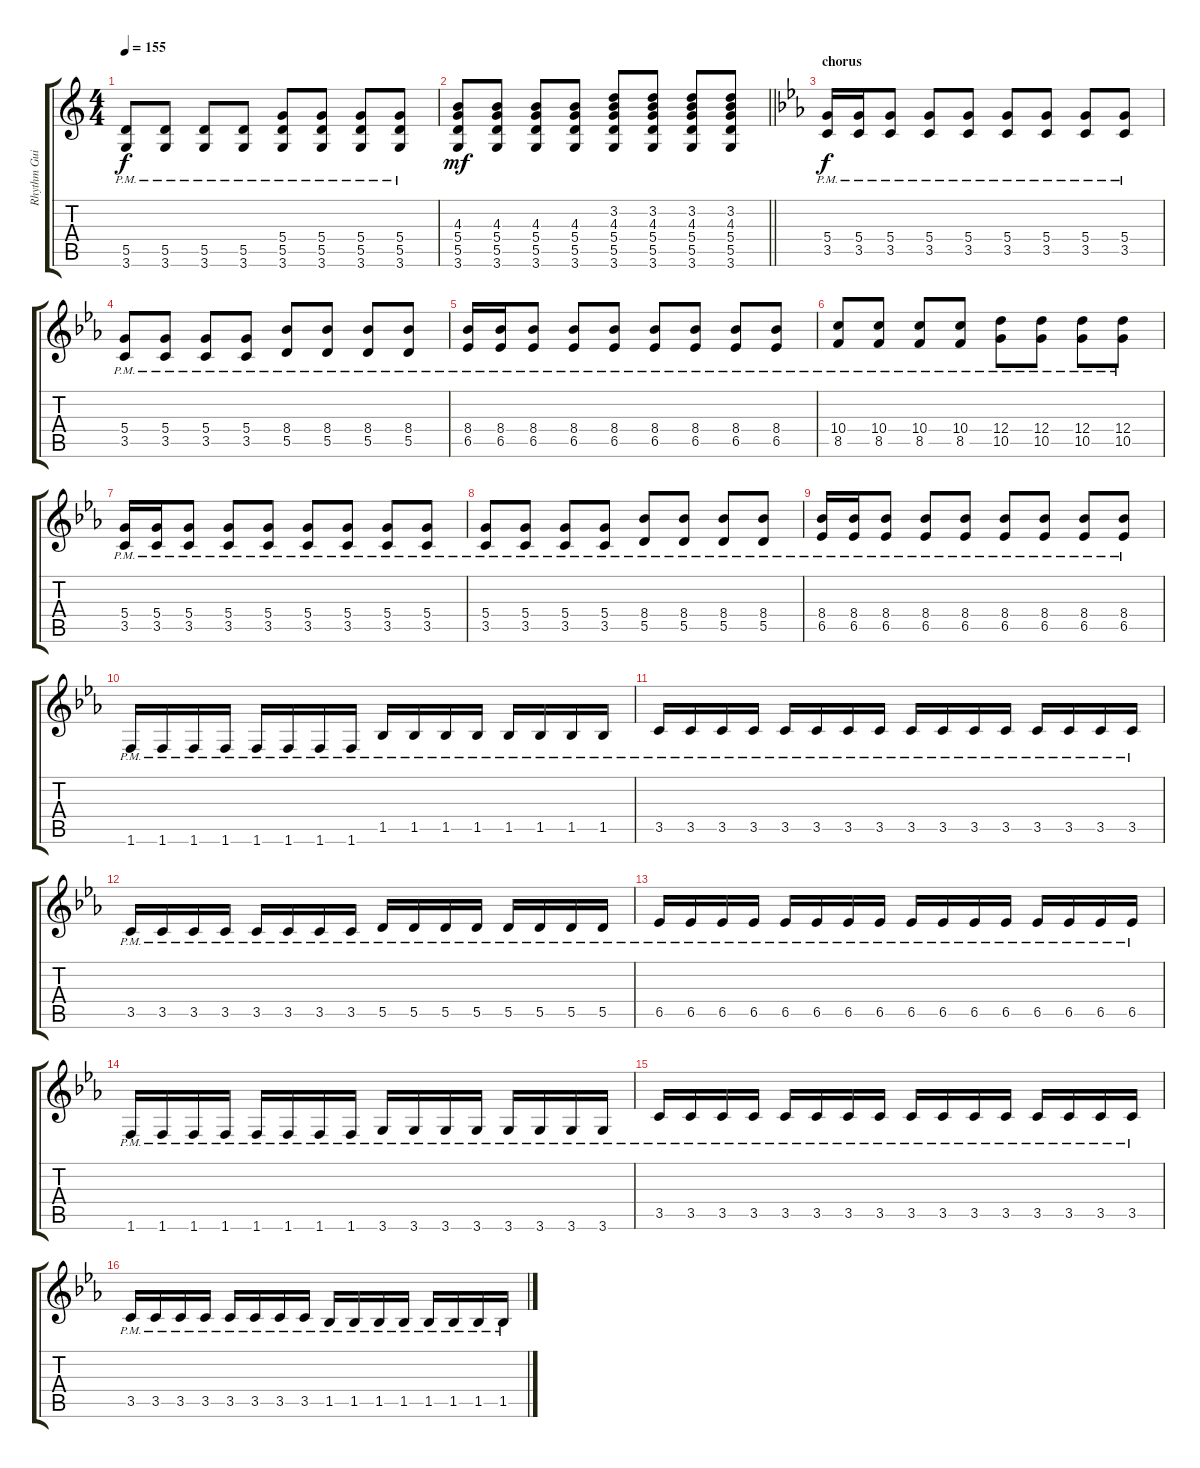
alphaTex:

\track ("Rhythm Guitar 2" "Rhythm Gui") {instrument distortionguitar}
\staff {score tabs}
\tuning (E4 B3 G3 D3 A2 E2) {hide}
\ts (4 4)
\tempo 155
\clef g2
\ks aminor
(5.5{pm} 3.6{pm}).8{dy f} (5.5{pm} 3.6{pm}).8 (5.5{pm} 3.6{pm}).8 (5.5{pm} 3.6{pm}).8 (5.4{pm} 5.5{pm} 3.6{pm}).8 (5.4{pm} 5.5{pm} 3.6{pm}).8 (5.4{pm} 5.5{pm} 3.6{pm}).8 (5.4{pm} 5.5{pm} 3.6{pm}).8 |
\barLineRight lightlight
(4.3 5.4 5.5 3.6).8{dy mf} (4.3 5.4 5.5 3.6).8 (4.3 5.4 5.5 3.6).8 (4.3 5.4 5.5 3.6).8 (3.2 4.3 5.4 5.5 3.6).8 (3.2 4.3 5.4 5.5 3.6).8 (3.2 4.3 5.4 5.5 3.6).8 (3.2 4.3 5.4 5.5 3.6).8 |
\section ("" "chorus")
\ks cminor
(5.4{pm} 3.5{pm}).16{dy f} (5.4{pm} 3.5{pm}).16 (5.4{pm} 3.5{pm}).8 (5.4{pm} 3.5{pm}).8 (5.4{pm} 3.5{pm}).8 (5.4{pm} 3.5{pm}).8 (5.4{pm} 3.5{pm}).8 (5.4{pm} 3.5{pm}).8 (5.4{pm} 3.5{pm}).8 |
(5.4{pm} 3.5{pm}).8 (5.4{pm} 3.5{pm}).8 (5.4{pm} 3.5{pm}).8 (5.4{pm} 3.5{pm}).8 (8.4{pm} 5.5{pm}).8 (8.4{pm} 5.5{pm}).8 (8.4{pm} 5.5{pm}).8 (8.4{pm} 5.5{pm}).8 |
(8.4{pm} 6.5{pm}).16 (8.4{pm} 6.5{pm}).16 (8.4{pm} 6.5{pm}).8 (8.4{pm} 6.5{pm}).8 (8.4{pm} 6.5{pm}).8 (8.4{pm} 6.5{pm}).8 (8.4{pm} 6.5{pm}).8 (8.4{pm} 6.5{pm}).8 (8.4{pm} 6.5{pm}).8 |
(10.4{pm} 8.5{pm}).8 (10.4{pm} 8.5{pm}).8 (10.4{pm} 8.5{pm}).8 (10.4{pm} 8.5{pm}).8 (12.4{pm} 10.5{pm}).8 (12.4{pm} 10.5{pm}).8 (12.4{pm} 10.5{pm}).8 (12.4{pm} 10.5{pm}).8 |
(5.4{pm} 3.5{pm}).16 (5.4{pm} 3.5{pm}).16 (5.4{pm} 3.5{pm}).8 (5.4{pm} 3.5{pm}).8 (5.4{pm} 3.5{pm}).8 (5.4{pm} 3.5{pm}).8 (5.4{pm} 3.5{pm}).8 (5.4{pm} 3.5{pm}).8 (5.4{pm} 3.5{pm}).8 |
(5.4{pm} 3.5{pm}).8 (5.4{pm} 3.5{pm}).8 (5.4{pm} 3.5{pm}).8 (5.4{pm} 3.5{pm}).8 (8.4{pm} 5.5{pm}).8 (8.4{pm} 5.5{pm}).8 (8.4{pm} 5.5{pm}).8 (8.4{pm} 5.5{pm}).8 |
(8.4{pm} 6.5{pm}).16 (8.4{pm} 6.5{pm}).16 (8.4{pm} 6.5{pm}).8 (8.4{pm} 6.5{pm}).8 (8.4{pm} 6.5{pm}).8 (8.4{pm} 6.5{pm}).8 (8.4{pm} 6.5{pm}).8 (8.4{pm} 6.5{pm}).8 (8.4{pm} 6.5{pm}).8 |
1.6{pm}.16 1.6{pm}.16 1.6{pm}.16 1.6{pm}.16 1.6{pm}.16 1.6{pm}.16 1.6{pm}.16 1.6{pm}.16 1.5{pm}.16 1.5{pm}.16 1.5{pm}.16 1.5{pm}.16 1.5{pm}.16 1.5{pm}.16 1.5{pm}.16 1.5{pm}.16 |
3.5{pm}.16 3.5{pm}.16 3.5{pm}.16 3.5{pm}.16 3.5{pm}.16 3.5{pm}.16 3.5{pm}.16 3.5{pm}.16 3.5{pm}.16 3.5{pm}.16 3.5{pm}.16 3.5{pm}.16 3.5{pm}.16 3.5{pm}.16 3.5{pm}.16 3.5{pm}.16 |
3.5{pm}.16 3.5{pm}.16 3.5{pm}.16 3.5{pm}.16 3.5{pm}.16 3.5{pm}.16 3.5{pm}.16 3.5{pm}.16 5.5{pm}.16 5.5{pm}.16 5.5{pm}.16 5.5{pm}.16 5.5{pm}.16 5.5{pm}.16 5.5{pm}.16 5.5{pm}.16 |
6.5{pm}.16 6.5{pm}.16 6.5{pm}.16 6.5{pm}.16 6.5{pm}.16 6.5{pm}.16 6.5{pm}.16 6.5{pm}.16 6.5{pm}.16 6.5{pm}.16 6.5{pm}.16 6.5{pm}.16 6.5{pm}.16 6.5{pm}.16 6.5{pm}.16 6.5{pm}.16 |
1.6{pm}.16 1.6{pm}.16 1.6{pm}.16 1.6{pm}.16 1.6{pm}.16 1.6{pm}.16 1.6{pm}.16 1.6{pm}.16 3.6{pm}.16 3.6{pm}.16 3.6{pm}.16 3.6{pm}.16 3.6{pm}.16 3.6{pm}.16 3.6{pm}.16 3.6{pm}.16 |
3.5{pm}.16 3.5{pm}.16 3.5{pm}.16 3.5{pm}.16 3.5{pm}.16 3.5{pm}.16 3.5{pm}.16 3.5{pm}.16 3.5{pm}.16 3.5{pm}.16 3.5{pm}.16 3.5{pm}.16 3.5{pm}.16 3.5{pm}.16 3.5{pm}.16 3.5{pm}.16 |
3.5{pm}.16 3.5{pm}.16 3.5{pm}.16 3.5{pm}.16 3.5{pm}.16 3.5{pm}.16 3.5{pm}.16 3.5{pm}.16 1.5{pm}.16 1.5{pm}.16 1.5{pm}.16 1.5{pm}.16 1.5{pm}.16 1.5{pm}.16 1.5{pm}.16 1.5{pm}.16
